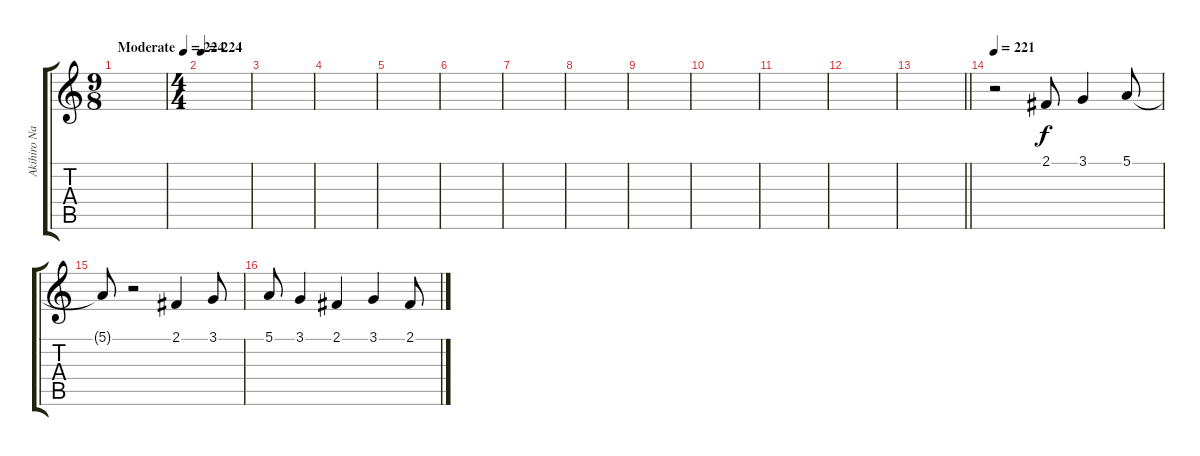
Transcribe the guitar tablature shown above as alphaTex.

\track ("Akihiro Nanba" "Akihiro Na") {instrument bassoon}
\staff {score tabs}
\tuning (E4 B3 G3 D3 A2 E2) {hide}
\ts (9 8)
\tempo (224 "Moderate")
\tempo 260
\tempo (224 "Moderate")
\clef g2
\ks c
|
\ts (4 4)
\tempo 224
|
|
|
|
|
|
|
|
|
|
|
\barLineRight lightlight
|
\section ("" "")
\tempo 221
r.2 2.1.8 3.1.4 5.1.8 |
5.1{t}.8 r.2 2.1.4 3.1.8 |
5.1.8 3.1.4 2.1.4 3.1.4 2.1.8
